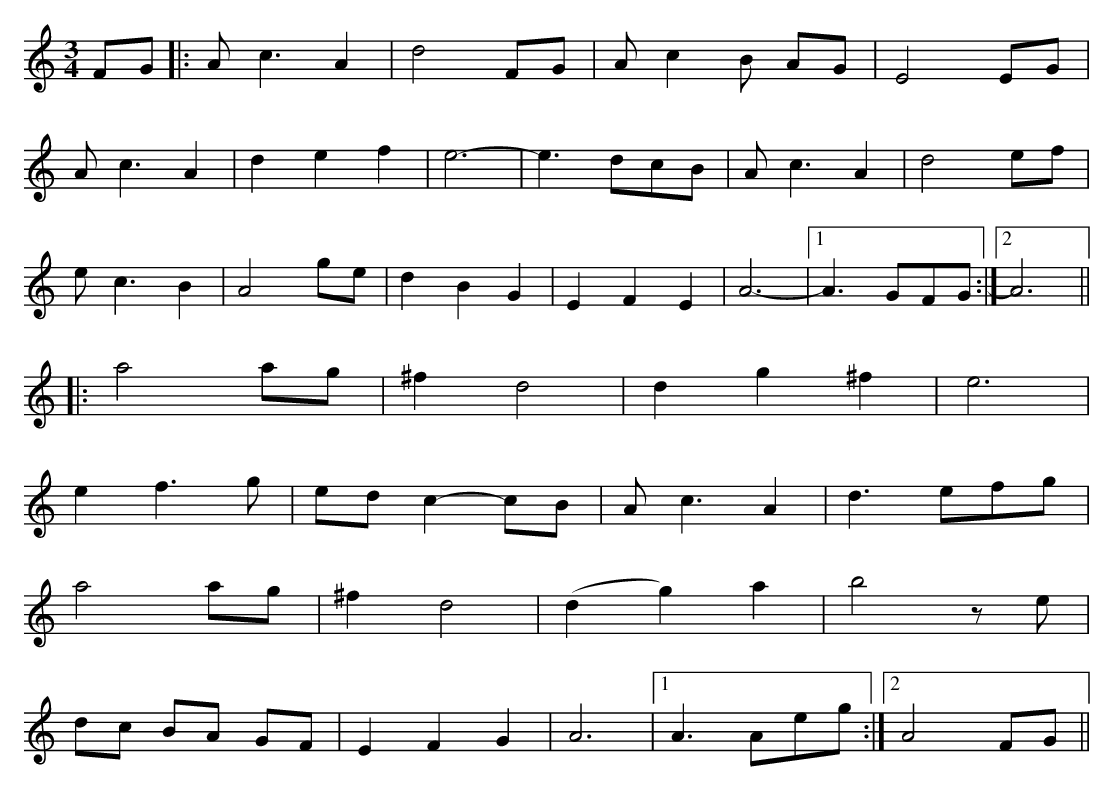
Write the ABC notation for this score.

X:1
M:3/4
K:Amin
FG|: A c3 A2| d4 FG| A c2B AG| E4 EG|
 A c3 A2| d2e2f2| e6-|e3 dcB| A c3 A2| d4 ef|
 e c3 B2| A4 ge| d2 B2 G2|E2 F2 E2| A6-|1 A3 GFG:|2 A6||
|: a4 ag| ^f2 d4| d2 g2 ^f2| e6|
e2 f3 g|ed c2- cB| A c3 A2| d3 efg|
 a4 ag| ^f2 d4| (d2 g2) a2| b4 z e|
 dc BA GF|E2 F2 G2| A6|1 A3 Aeg:|2 A4 FG||
